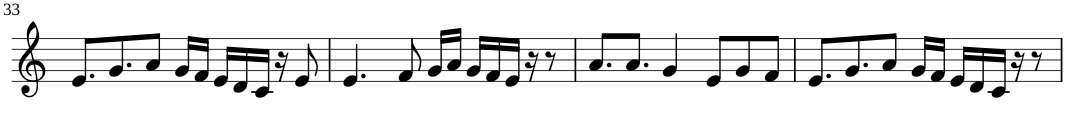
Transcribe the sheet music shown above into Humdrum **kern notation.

**kern
*part1
*staff1
*I"Violin
!!LO:PB:g=z
*clefG2
*k[]
*M8/8
=33
8.e/L
8.g/
8a/J
16g/LL
16f/JJ
16e/LL
16d/
16c/JJ
16r
8e/
=34
4.e/
8f/
16g/LL
16a/JJ
16g/LL
16f/
16e/JJ
16r
8r
=35
8.a/L
8.a/J
4g/
8e/L
8g/
8f/J
=36
8.e/L
8.g/
8a/J
16g/LL
16f/JJ
16e/LL
16d/
16c/JJ
16r
8r
=
*-
